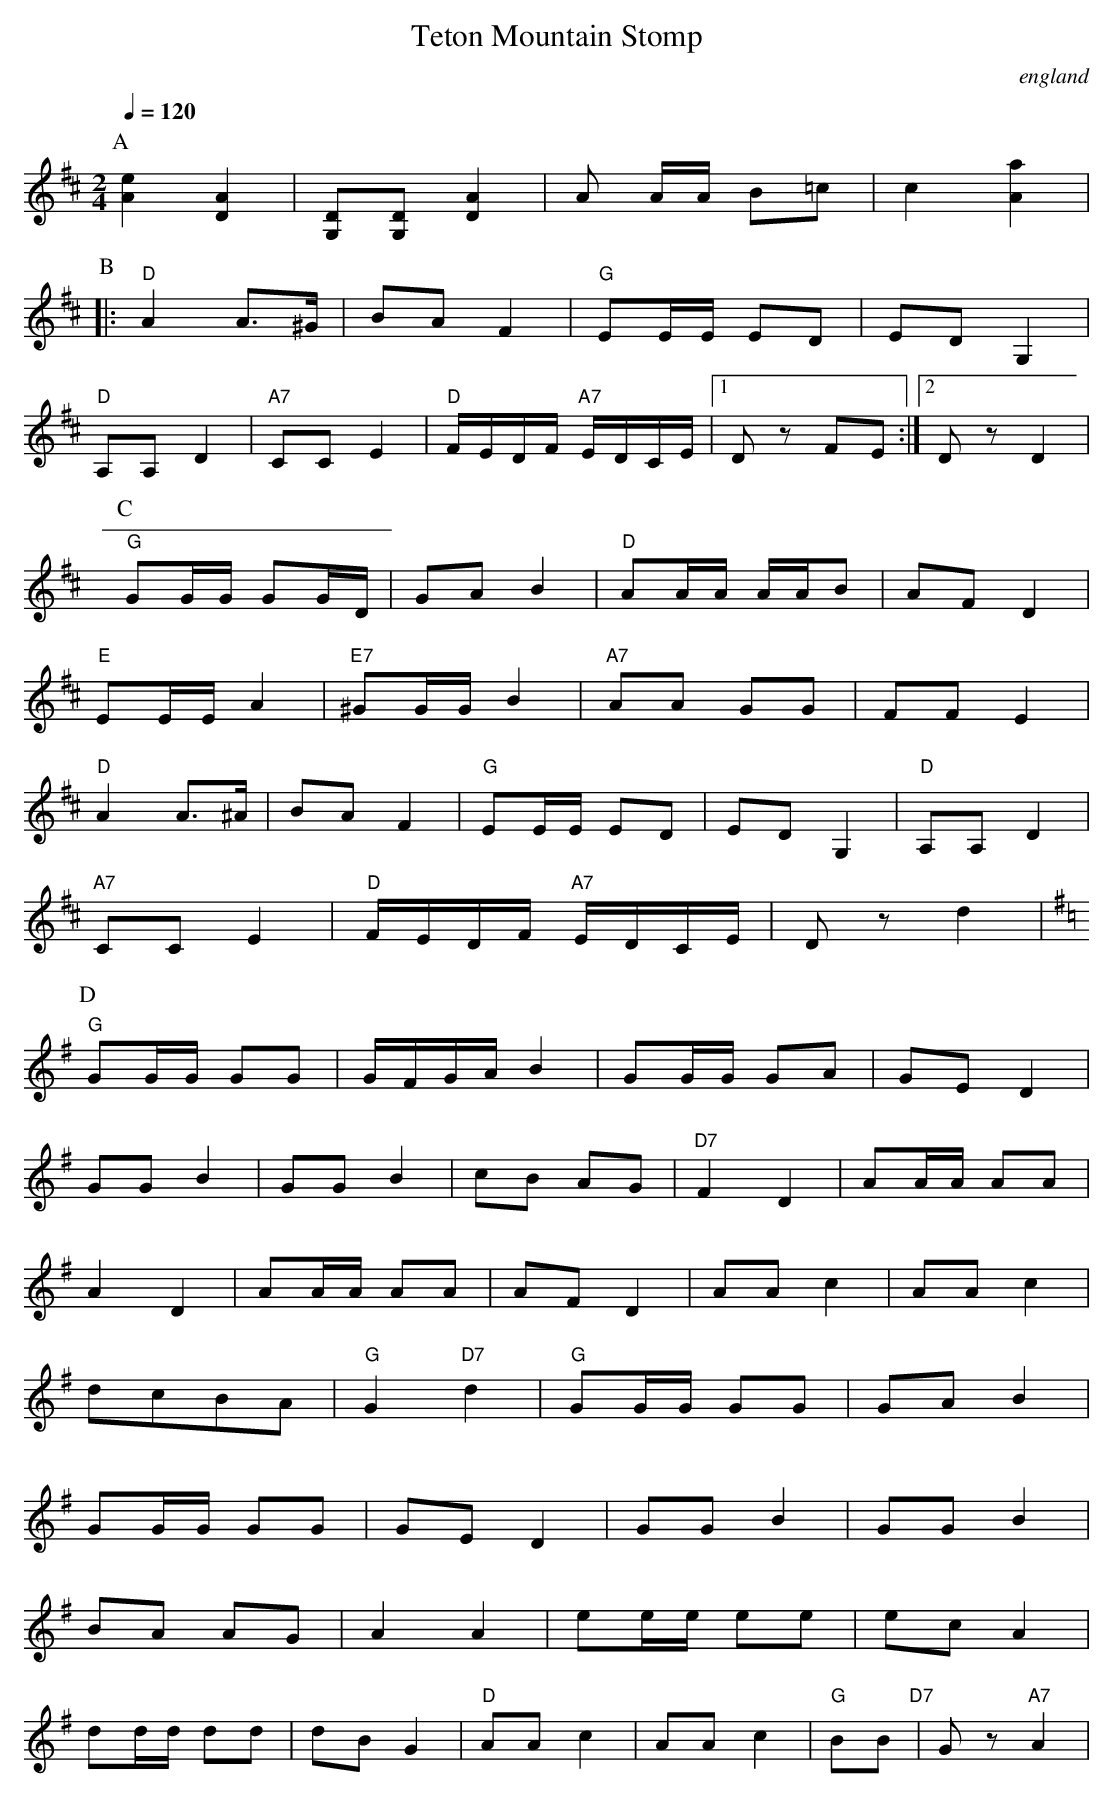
X:1
T: Teton Mountain Stomp
O:england
M: 2/4
L: 1/8
Q: 1/4=120
K: D
P:A
[A2e2][A2D2]| [G,D][G,D] [A2D2] | A A/A/ B=c| c2 [A2a2]|
P:B
|: "D" A2 A>^G| BA F2| "G" EE/E/ ED| ED G,2|
"D" A,A, D2|"A7" CC E2| "D" F/E/D/F/ "A7" E/D/C/E/|[1 D z FE :|[2 D z D2|
P:C
"G" GG/G/ GG/D/| GA B2|"D" AA/A/ A/A/B| AF D2|
"E" EE/E/ A2 | "E7" ^GG/G/ B2| "A7" AA GG| FF E2|
"D" A2 A>^A| BA F2| "G" EE/E/ ED | ED G,2| "D" A,A, D2|
"A7" CC E2| "D" F/E/D/F/ "A7" E/D/C/E/ | D z d2|
P:D
K: G
"G" GG/G/ GG| G/F/G/A/ B2| GG/G/ GA| GE D2|
GG B2| GG B2| cB AG| "D7" F2 D2| AA/A/ AA|
A2 D2| AA/A/ AA| AF D2 | AA c2 |AA c2|
dcBA|"G" G2 "D7" d2| "G" GG/G/ GG| GA B2|
GG/G/ GG|GE D2| GG B2| GG B2|
BA A#G| A2 A2| ee/e/ ee| ec A2|
dd/d/ dd| dB G2|"D" AA c2| AA c2| "G" BB "D7" |G z "A7" A2|
